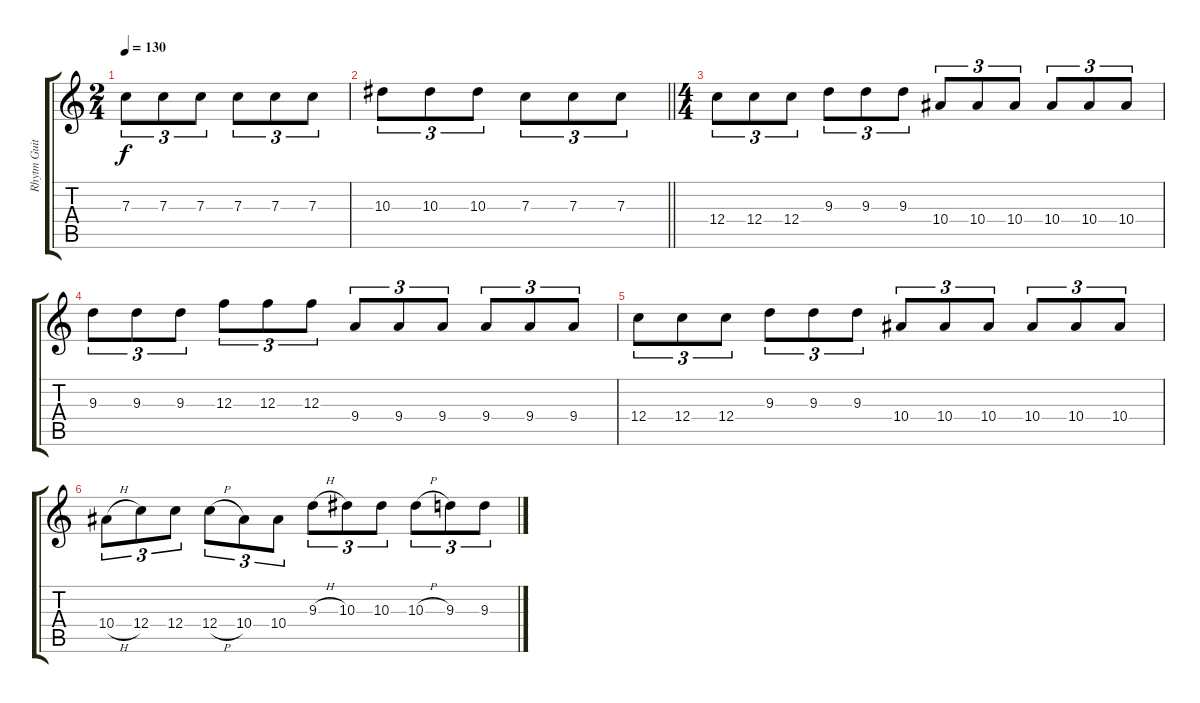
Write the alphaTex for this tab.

\track ("Rhytm Guitar" "Rhytm Guit") {instrument overdrivenguitar}
\staff {score tabs}
\tuning (D4 A3 F3 C3 G2 C2) {hide}
\ts (2 4)
\tempo 130
\clef g2
\ks c
7.3.8{tu (3 2) dy f} 7.3.8{tu (3 2)} 7.3.8{tu (3 2)} 7.3.8{tu (3 2)} 7.3.8{tu (3 2)} 7.3.8{tu (3 2)} |
\barLineRight lightlight
10.3.8{tu (3 2)} 10.3.8{tu (3 2)} 10.3.8{tu (3 2)} 7.3.8{tu (3 2)} 7.3.8{tu (3 2)} 7.3.8{tu (3 2)} |
\ts (4 4)
12.4.8{tu (3 2)} 12.4.8{tu (3 2)} 12.4.8{tu (3 2)} 9.3.8{tu (3 2)} 9.3.8{tu (3 2)} 9.3.8{tu (3 2)} 10.4.8{tu (3 2)} 10.4.8{tu (3 2)} 10.4.8{tu (3 2)} 10.4.8{tu (3 2)} 10.4.8{tu (3 2)} 10.4.8{tu (3 2)} |
9.3.8{tu (3 2)} 9.3.8{tu (3 2)} 9.3.8{tu (3 2)} 12.3.8{tu (3 2)} 12.3.8{tu (3 2)} 12.3.8{tu (3 2)} 9.4.8{tu (3 2)} 9.4.8{tu (3 2)} 9.4.8{tu (3 2)} 9.4.8{tu (3 2)} 9.4.8{tu (3 2)} 9.4.8{tu (3 2)} |
12.4.8{tu (3 2)} 12.4.8{tu (3 2)} 12.4.8{tu (3 2)} 9.3.8{tu (3 2)} 9.3.8{tu (3 2)} 9.3.8{tu (3 2)} 10.4.8{tu (3 2)} 10.4.8{tu (3 2)} 10.4.8{tu (3 2)} 10.4.8{tu (3 2)} 10.4.8{tu (3 2)} 10.4.8{tu (3 2)} |
10.4{h}.8{tu (3 2)} 12.4.8{tu (3 2)} 12.4.8{tu (3 2)} 12.4{h}.8{tu (3 2)} 10.4.8{tu (3 2)} 10.4.8{tu (3 2)} 9.3{h}.8{tu (3 2)} 10.3.8{tu (3 2)} 10.3.8{tu (3 2)} 10.3{h}.8{tu (3 2)} 9.3.8{tu (3 2)} 9.3.8{tu (3 2)}
